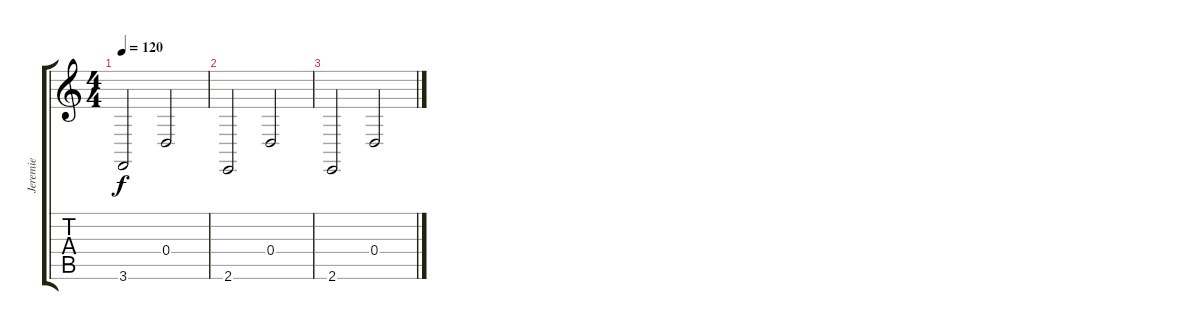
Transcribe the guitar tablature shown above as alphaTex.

\track ("Jeremie" "Jeremie") {instrument pad4choir}
\staff {score tabs}
\tuning (E4 B3 G3 D3 A2 D2) {hide}
\ts (4 4)
\tempo 120
\clef g2
\ks c
3.6.2{dy f} 0.4.2 |
2.6.2 0.4.2 |
2.6.2 0.4.2
